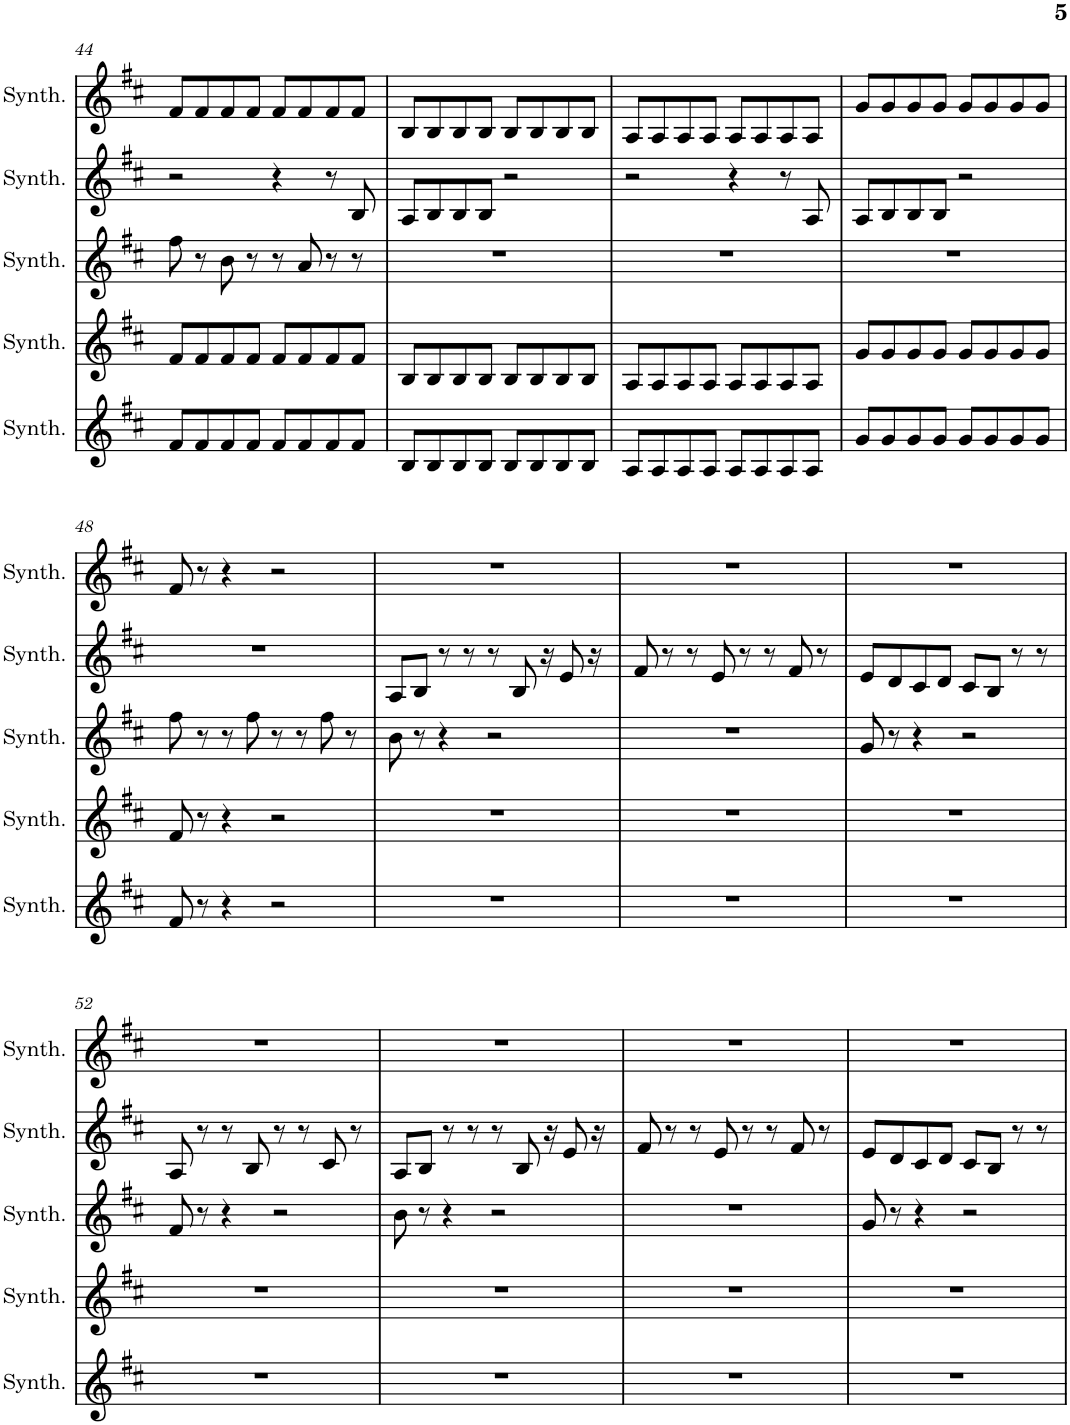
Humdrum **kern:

**kern	**kern	**kern	**kern	**kern
*part5	*part4	*part3	*part2	*part1
*staff5	*staff4	*staff3	*staff2	*staff1
*I"Saw Synthesizer	*I"Saw Synthesizer	*I"Saw Synthesizer	*I"Saw Synthesizer	*I"Saw Synthesizer
*I'Synth.	*I'Synth.	*I'Synth.	*I'Synth.	*I'Synth.
!!LO:PB:g=z
*clefG2	*clefG2	*clefG2	*clefG2	*clefG2
*k[f#c#]	*k[f#c#]	*k[f#c#]	*k[f#c#]	*k[f#c#]
*M4/4	*M4/4	*M4/4	*M4/4	*M4/4
=44	=44	=44	=44	=44
8f#/L	8f#/L	8ff#\	2r	8f#/L
8f#/	8f#/	8r	.	8f#/
8f#/	8f#/	8b\	.	8f#/
8f#/J	8f#/J	8r	.	8f#/J
8f#/L	8f#/L	8r	4r	8f#/L
8f#/	8f#/	8a/	.	8f#/
8f#/	8f#/	8r	8r	8f#/
8f#/J	8f#/J	8r	8B/	8f#/J
=45	=45	=45	=45	=45
8B/L	8B/L	1r	8A/L	8B/L
8B/	8B/	.	8B/	8B/
8B/	8B/	.	8B/	8B/
8B/J	8B/J	.	8B/J	8B/J
8B/L	8B/L	.	2r	8B/L
8B/	8B/	.	.	8B/
8B/	8B/	.	.	8B/
8B/J	8B/J	.	.	8B/J
=46	=46	=46	=46	=46
8A/L	8A/L	1r	2r	8A/L
8A/	8A/	.	.	8A/
8A/	8A/	.	.	8A/
8A/J	8A/J	.	.	8A/J
8A/L	8A/L	.	4r	8A/L
8A/	8A/	.	.	8A/
8A/	8A/	.	8r	8A/
8A/J	8A/J	.	8A/	8A/J
=47	=47	=47	=47	=47
8g/L	8g/L	1r	8A/L	8g/L
8g/	8g/	.	8B/	8g/
8g/	8g/	.	8B/	8g/
8g/J	8g/J	.	8B/J	8g/J
8g/L	8g/L	.	2r	8g/L
8g/	8g/	.	.	8g/
8g/	8g/	.	.	8g/
8g/J	8g/J	.	.	8g/J
!!LO:LB:g=z
=48	=48	=48	=48	=48
8f#/	8f#/	8ff#\	1r	8f#/
8r	8r	8r	.	8r
4r	4r	8r	.	4r
.	.	8ff#\	.	.
2r	2r	8r	.	2r
.	.	8r	.	.
.	.	8ff#\	.	.
.	.	8r	.	.
=49	=49	=49	=49	=49
1r	1r	8b\	8A/L	1r
.	.	8r	8B/J	.
.	.	4r	8r	.
.	.	.	8r	.
.	.	2r	8r	.
.	.	.	8B/	.
.	.	.	16r	.
.	.	.	8e/	.
.	.	.	16r	.
=50	=50	=50	=50	=50
1r	1r	1r	8f#/	1r
.	.	.	8r	.
.	.	.	8r	.
.	.	.	8e/	.
.	.	.	8r	.
.	.	.	8r	.
.	.	.	8f#/	.
.	.	.	8r	.
=51	=51	=51	=51	=51
1r	1r	8g/	8e/L	1r
.	.	8r	8d/	.
.	.	4r	8c#/	.
.	.	.	8d/J	.
.	.	2r	8c#/L	.
.	.	.	8B/J	.
.	.	.	8r	.
.	.	.	8r	.
!!LO:LB:g=z
=52	=52	=52	=52	=52
1r	1r	8f#/	8A/	1r
.	.	8r	8r	.
.	.	4r	8r	.
.	.	.	8B/	.
.	.	2r	8r	.
.	.	.	8r	.
.	.	.	8c#/	.
.	.	.	8r	.
=53	=53	=53	=53	=53
1r	1r	8b\	8A/L	1r
.	.	8r	8B/J	.
.	.	4r	8r	.
.	.	.	8r	.
.	.	2r	8r	.
.	.	.	8B/	.
.	.	.	16r	.
.	.	.	8e/	.
.	.	.	16r	.
=54	=54	=54	=54	=54
1r	1r	1r	8f#/	1r
.	.	.	8r	.
.	.	.	8r	.
.	.	.	8e/	.
.	.	.	8r	.
.	.	.	8r	.
.	.	.	8f#/	.
.	.	.	8r	.
=55	=55	=55	=55	=55
1r	1r	8g/	8e/L	1r
.	.	8r	8d/	.
.	.	4r	8c#/	.
.	.	.	8d/J	.
.	.	2r	8c#/L	.
.	.	.	8B/J	.
.	.	.	8r	.
.	.	.	8r	.
=	=	=	=	=
*-	*-	*-	*-	*-
